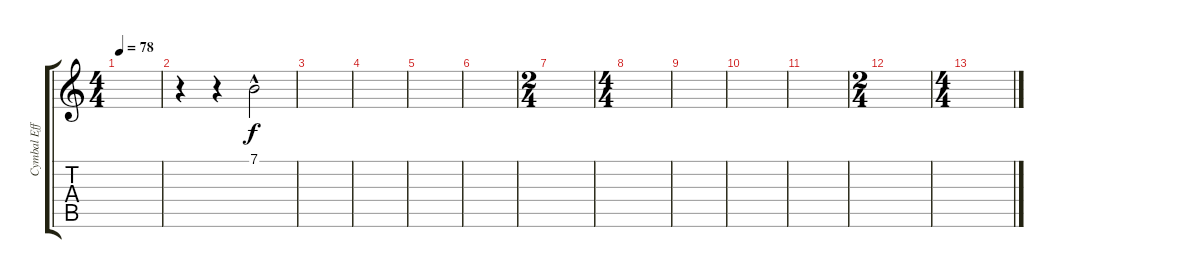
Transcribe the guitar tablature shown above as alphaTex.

\track ("Cymbal Effect" "Cymbal Eff") {instrument reversecymbal}
\staff {score tabs}
\tuning (E4 B3 G3 D3 A2 E2) {hide}
\ts (4 4)
\tempo 78
\clef g2
\ks c
|
r.4 r.4 7.1{hac}.2 |
|
|
|
|
\ts (2 4)
|
\ts (4 4)
|
|
|
|
\ts (2 4)
|
\ts (4 4)
